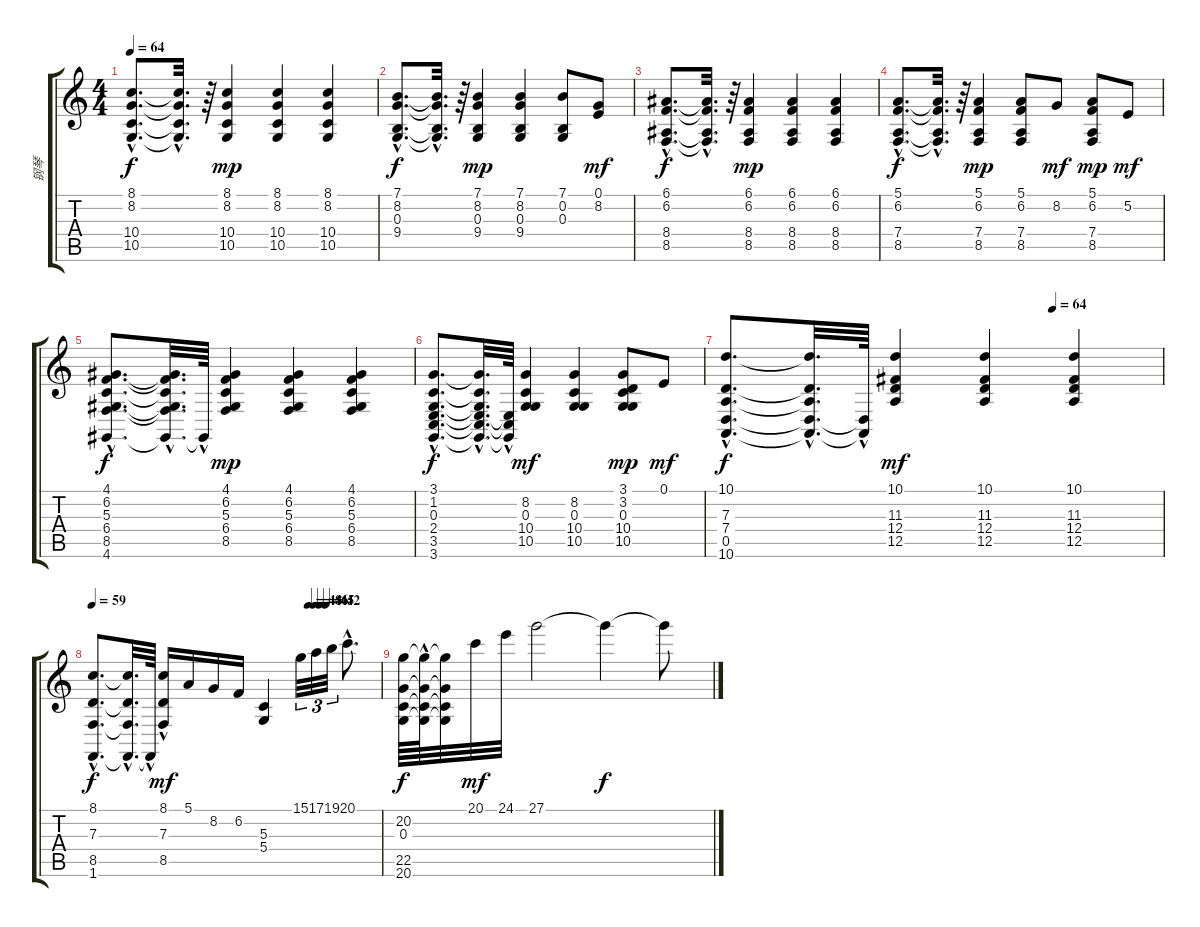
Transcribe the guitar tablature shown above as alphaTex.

\track ("钢琴" "钢琴") {instrument acousticgrandpiano}
\staff {score tabs}
\tuning (E4 B3 G3 D3 A2 E2) {hide}
\ts (4 4)
\tempo 64
\clef g2
\ks c
(8.1{hac} 8.2{hac} 10.4{hac} 10.5{hac}).8{d dy f} (8.1{hac t} 8.2{hac t} 10.4{hac t} 10.5{hac t}).32{d} r.64 (8.1 8.2 10.4 10.5).4{dy mp} (8.1 8.2 10.4 10.5).4 (8.1 8.2 10.4 10.5).4 |
(7.1{hac} 8.2{hac} 0.3{hac} 9.4{hac}).8{d dy f} (7.1{hac t} 8.2{hac t} 0.3{hac t} 9.4{hac t}).32{d} r.64 (7.1 8.2 0.3 9.4).4{dy mp} (7.1 8.2 0.3 9.4).4 (7.1 0.2 0.3).8 (0.1 8.2).8{dy mf} |
(6.1{hac} 6.2{hac} 8.4{hac} 8.5{hac}).8{d dy f} (6.1{hac t} 6.2{hac t} 8.4{hac t} 8.5{hac t}).32{d} r.64 (6.1 6.2 8.4 8.5).4{dy mp} (6.1 6.2 8.4 8.5).4 (6.1 6.2 8.4 8.5).4 |
(5.1{hac} 6.2{hac} 7.4{hac} 8.5{hac}).8{d dy f} (5.1{hac t} 6.2{hac t} 7.4{hac t} 8.5{hac t}).32{d} r.64 (5.1 6.2 7.4 8.5).4{dy mp} (5.1 6.2 7.4 8.5).8 8.2.8{dy mf} (5.1 6.2 7.4 8.5).8{dy mp} 5.2.8{dy mf} |
(4.1{hac} 6.2{hac} 5.3{hac} 6.4{hac} 8.5{hac} 4.6{hac}).8{d dy f} (4.1{hac t} 6.2{hac t} 5.3{hac t} 6.4{hac t} 8.5{hac t} 4.6{hac t}).32{d} 4.6{hac t}.64 (4.1 6.2 5.3 6.4 8.5).4{dy mp} (4.1 6.2 5.3 6.4 8.5).4 (4.1 6.2 5.3 6.4 8.5).4 |
(3.1{hac} 1.2{hac} 0.3{hac} 2.4{hac} 3.5{hac} 3.6{hac}).8{d dy f} (3.1{hac t} 1.2{hac t} 0.3{hac t} 2.4{hac t} 3.5{hac t} 3.6{hac t}).32{d} (2.4{hac t} 3.5{hac t} 3.6{hac t}).64 (8.2 0.3 10.4 10.5).4{dy mf} (8.2 0.3 10.4 10.5).4 (3.1 3.2 0.3 10.4 10.5).8{dy mp} 0.1.8{dy mf} |
\tempo (64 0.75)
(10.1{hac} 7.3{hac} 7.4{hac} 0.5{hac} 10.6{hac}).8{d dy f} (10.1{hac t} 7.3{hac t} 7.4{hac t} 0.5{hac t} 10.6{hac t}).32{d} (0.5{hac t} 10.6{hac t}).64 (10.1 11.3 12.4 12.5).4{dy mf} (10.1 11.3 12.4 12.5).4 (10.1 11.3 12.4 12.5).4 |
\tempo 59
\tempo (48 0.75)
\tempo (46 0.7708333333333334)
\tempo (45 0.7916666666666666)
\tempo (42 0.8125)
(8.1{hac} 7.3{hac} 8.5{hac} 1.6{hac}).8{d dy f} (8.1{hac t} 7.3{hac t} 8.5{hac t} 1.6{hac t}).32{d} 1.6{hac t}.64 (8.1 7.3{hac} 8.5{hac}).16{dy mf} 5.1.16 8.2.16 6.2.16 (5.3 5.4).4 15.1.32{tu (3 2)} 17.1.32{tu (3 2)} 19.1.32{tu (3 2)} 20.1{hac}.8{d} |
(20.2 0.3 22.5 20.6).64{dy f} (20.2{t} 0.3{hac t} 22.5{hac t} 20.6{hac t}).64 (20.2{t} 0.3{t} 22.5{t} 20.6{t}).32 20.1.32{dy mf} 24.1.32 27.1.2 27.1{t}.4{dy f} 27.1{t}.8
